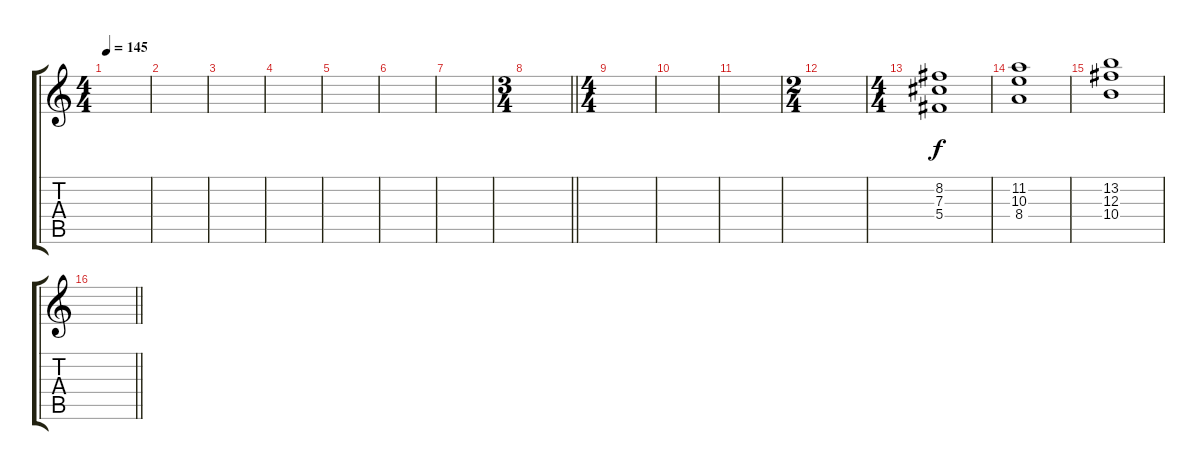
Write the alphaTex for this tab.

\track "" {instrument overdrivenguitar}
\staff {score tabs}
\tuning (Eb4 Bb3 Gb3 Db3 Ab2 Eb2) {hide}
\ts (4 4)
\tempo 145
\clef g2
\ks c
|
|
|
|
|
|
|
\ts (3 4)
\barLineRight lightlight
|
\ts (4 4)
|
|
|
\ts (2 4)
|
\ts (4 4)
(8.2 7.3 5.4).1 |
(11.2 10.3 8.4).1 |
(13.2 12.3 10.4).1 |
\barLineRight lightlight
